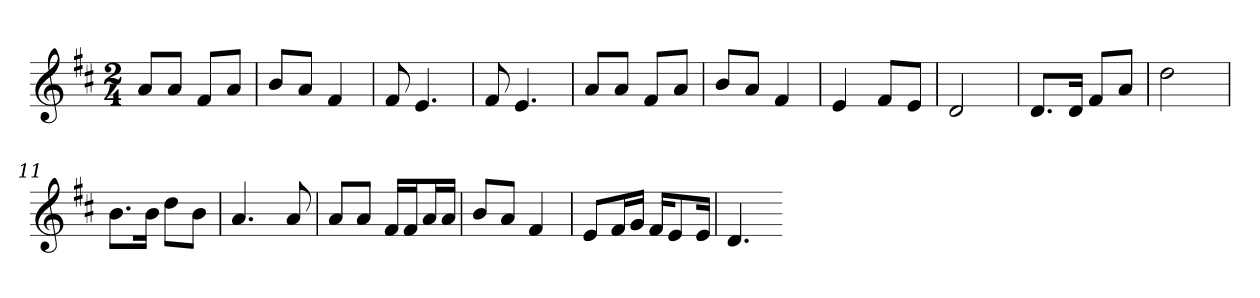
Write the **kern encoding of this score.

**kern
*part1
*staff1
*k[f#c#]
*D:
*M2/4
=1
8aL
8aJ
8f#L
8aJ
=2
8bL
8aJ
4f#
=3
8f#
4.e
=4
8f#
4.e
=5
8aL
8aJ
8f#L
8aJ
=6
8bL
8aJ
4f#
=7
4e
8f#L
8eJ
=8
2d
=9
8.dL
16dJk
8f#L
8aJ
=10
2dd
=11
8.bL
16bJk
8ddL
8bJ
=12
4.a
8a
=13
8aL
8aJ
16f#LL
16f#J
16aL
16aJJ
=14
8bL
8aJ
4f#
=15
8eL
16f#L
16gJJ
16f#KL
8e
16eJk
=16
4.d
=-
*-
